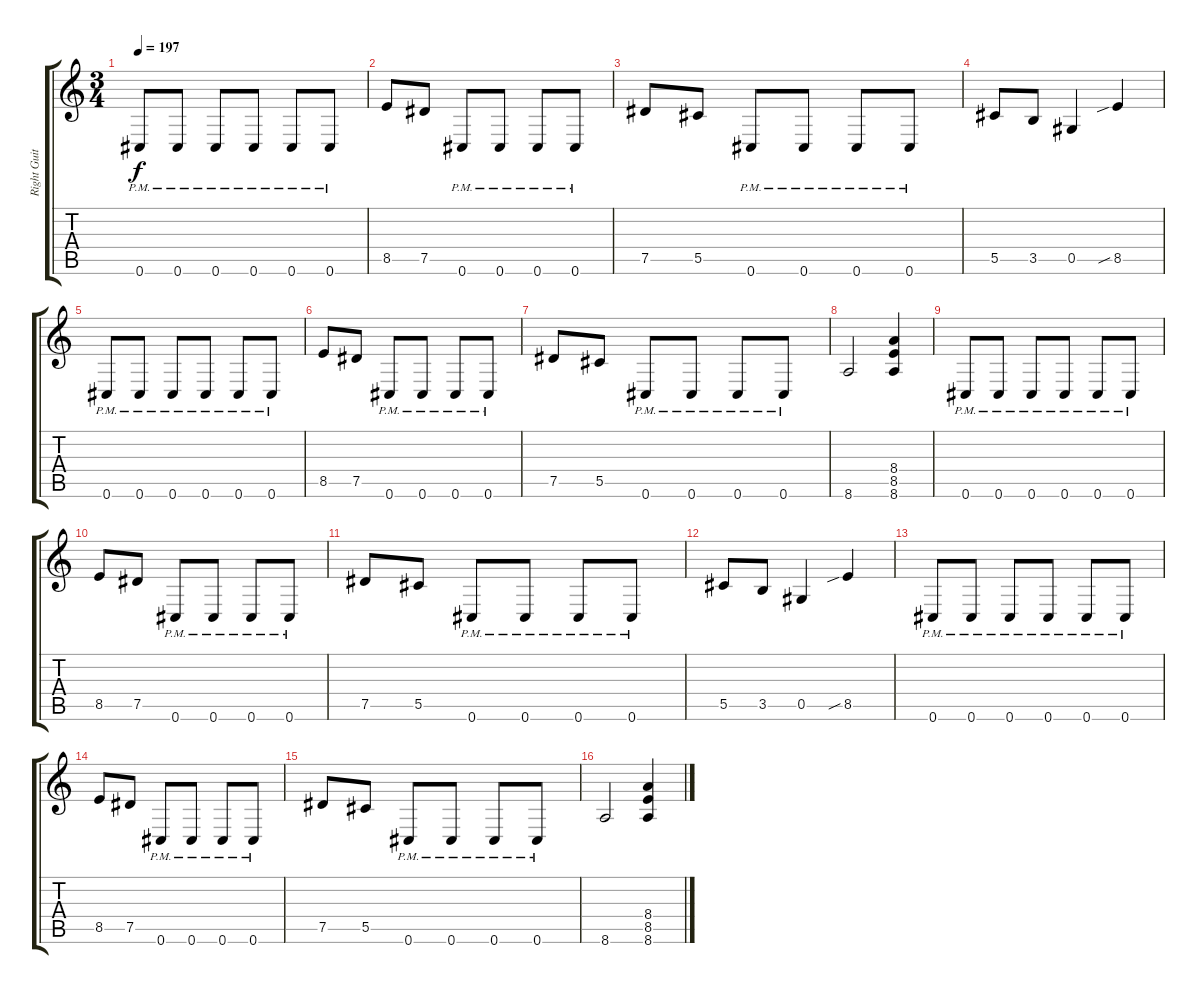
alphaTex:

\track ("Right Guitar" "Right Guit") {instrument distortionguitar}
\staff {score tabs}
\tuning (Eb4 Bb3 Gb3 Db3 Ab2 Db2) {hide}
\ts (3 4)
\tempo 197
\clef g2
\ks c
0.6{pm}.8{dy f} 0.6{pm}.8 0.6{pm}.8 0.6{pm}.8 0.6{pm}.8 0.6{pm}.8 |
8.5.8 7.5.8 0.6{pm}.8 0.6{pm}.8 0.6{pm}.8 0.6{pm}.8 |
7.5.8 5.5.8 0.6{pm}.8 0.6{pm}.8 0.6{pm}.8 0.6{pm}.8 |
5.5.8 3.5.8 0.5.4 8.5{sib}.4 |
0.6{pm}.8 0.6{pm}.8 0.6{pm}.8 0.6{pm}.8 0.6{pm}.8 0.6{pm}.8 |
8.5.8 7.5.8 0.6{pm}.8 0.6{pm}.8 0.6{pm}.8 0.6{pm}.8 |
7.5.8 5.5.8 0.6{pm}.8 0.6{pm}.8 0.6{pm}.8 0.6{pm}.8 |
8.6.2 (8.4 8.5 8.6).4 |
0.6{pm}.8 0.6{pm}.8 0.6{pm}.8 0.6{pm}.8 0.6{pm}.8 0.6{pm}.8 |
8.5.8 7.5.8 0.6{pm}.8 0.6{pm}.8 0.6{pm}.8 0.6{pm}.8 |
7.5.8 5.5.8 0.6{pm}.8 0.6{pm}.8 0.6{pm}.8 0.6{pm}.8 |
5.5.8 3.5.8 0.5.4 8.5{sib}.4 |
0.6{pm}.8 0.6{pm}.8 0.6{pm}.8 0.6{pm}.8 0.6{pm}.8 0.6{pm}.8 |
8.5.8 7.5.8 0.6{pm}.8 0.6{pm}.8 0.6{pm}.8 0.6{pm}.8 |
7.5.8 5.5.8 0.6{pm}.8 0.6{pm}.8 0.6{pm}.8 0.6{pm}.8 |
8.6.2 (8.4 8.5 8.6).4
